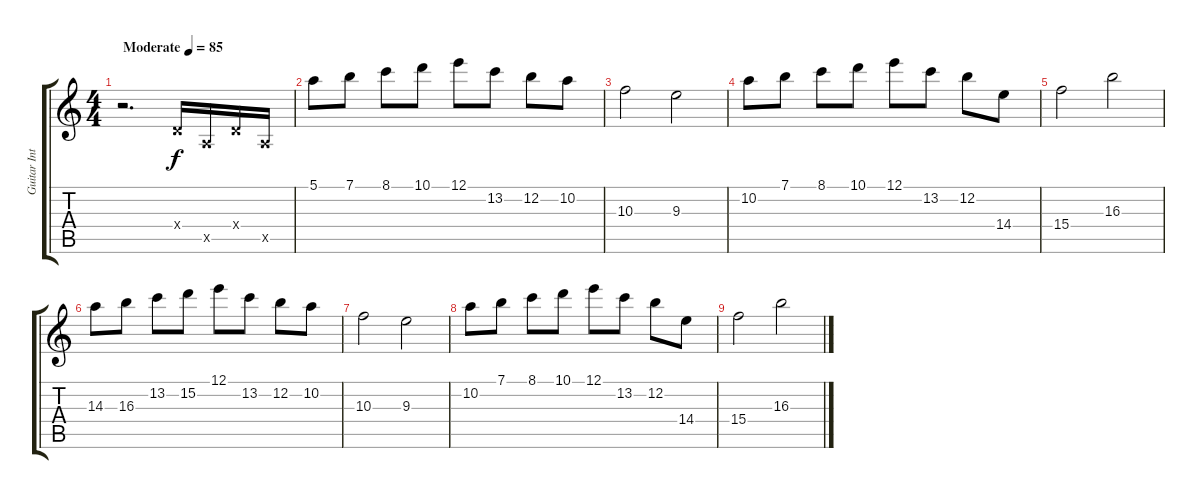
\track ("Guitar Intro" "Guitar Int") {instrument overdrivenguitar}
\staff {score tabs}
\tuning (E4 B3 G3 D3 A2 E2) {hide}
\ts (4 4)
\tempo (85 "Moderate")
\clef g2
\ks c
r.2{d dy f instrument overdrivenguitar} 0.4{x}.16 0.5{x}.16 0.4{x}.16 0.5{x}.16 |
5.1.8 7.1.8 8.1.8 10.1.8 12.1.8 13.2.8 12.2.8 10.2.8 |
10.3.2 9.3.2 |
10.2.8 7.1.8 8.1.8 10.1.8 12.1.8 13.2.8 12.2.8 14.4.8 |
15.4.2 16.3.2 |
14.3.8 16.3.8 13.2.8 15.2.8 12.1.8 13.2.8 12.2.8 10.2.8 |
10.3.2 9.3.2 |
10.2.8 7.1.8 8.1.8 10.1.8 12.1.8 13.2.8 12.2.8 14.4.8 |
15.4.2 16.3.2
